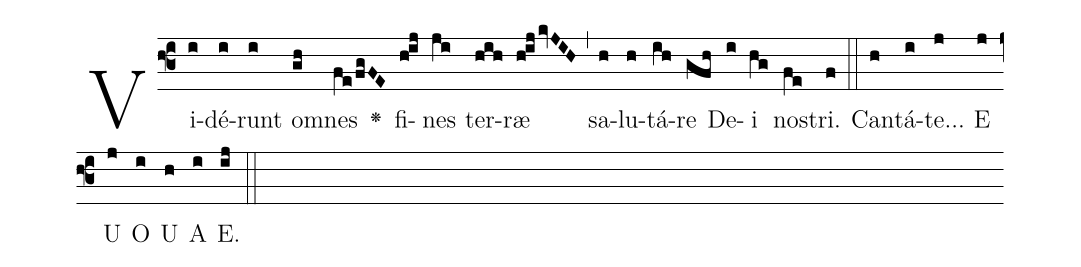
%%
(f3)Vi(i)dé(i)runt(i) om(gh)nes(fe/fgFE) <v>\greheightstar</v>() fi(hij)nes(ji) ter(hih)ræ(hijkvJIH) (,)
sa(h)lu(h)tá(ih)re(gfh) De(i)i(hg) no(fe)stri.(f) (::)
Can(h)tá(i)te...(j)
E(j) U(j) O(i) U(h) A(i) E.(ij) (::)
